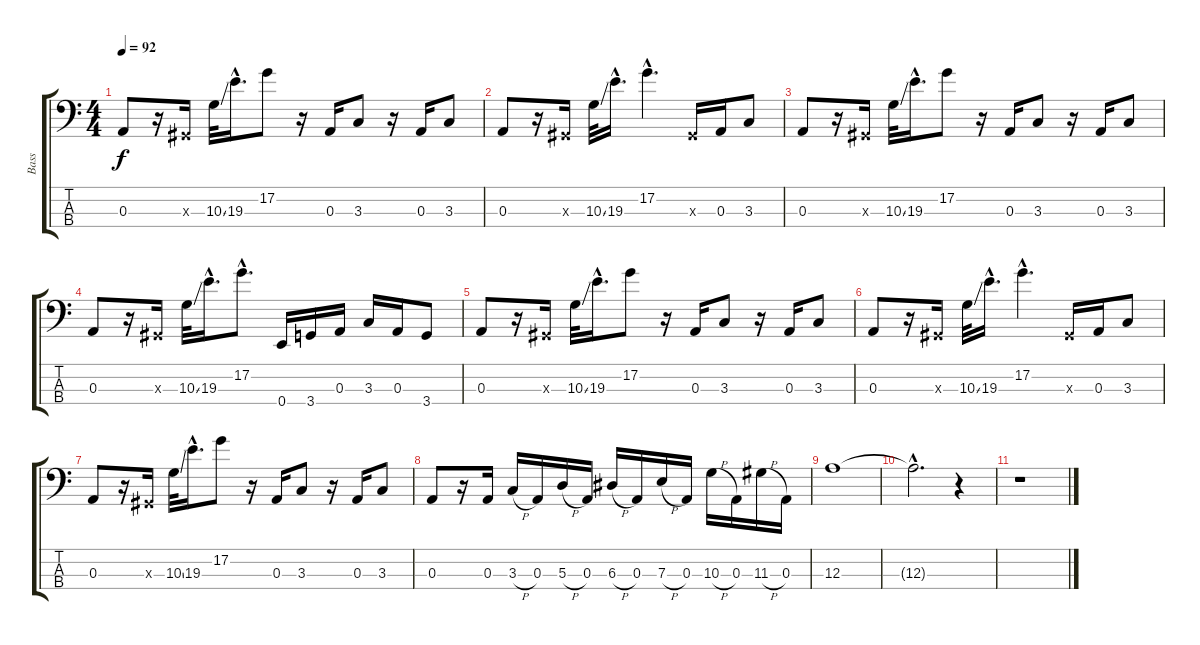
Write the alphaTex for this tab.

\track ("Bass" "Bass") {instrument electricbassfinger}
\staff {score tabs}
\tuning (G2 D2 A1 E1) {hide}
\ts (4 4)
\tempo 92
\clef f4
\ks c
0.3.8{dy f} r.16 -1.3{x}.16 10.3{ss}.32 19.3{hac}.16{d} 17.2.8 r.16 0.3.16 3.3.8 r.16 0.3.16 3.3.8 |
0.3.8 r.16 -1.3{x}.16 10.3{ss}.32 19.3{hac}.16{d} 17.2{hac}.4{d} -1.3{x}.16 0.3.16 3.3.8 |
0.3.8 r.16 -1.3{x}.16 10.3{ss}.32 19.3{hac}.16{d} 17.2.8 r.16 0.3.16 3.3.8 r.16 0.3.16 3.3.8 |
0.3.8 r.16 -1.3{x}.16 10.3{ss}.32 19.3{hac}.16{d} 17.2{hac}.8{d} 0.4.16 3.4.16 0.3.16 3.3.16 0.3.16 3.4.8 |
0.3.8 r.16 -1.3{x}.16 10.3{ss}.32 19.3{hac}.16{d} 17.2.8 r.16 0.3.16 3.3.8 r.16 0.3.16 3.3.8 |
0.3.8 r.16 -1.3{x}.16 10.3{ss}.32 19.3{hac}.16{d} 17.2{hac}.4{d} -1.3{x}.16 0.3.16 3.3.8 |
0.3.8 r.16 -1.3{x}.16 10.3{ss}.32 19.3{hac}.16{d} 17.2.8 r.16 0.3.16 3.3.8 r.16 0.3.16 3.3.8 |
0.3.8 r.16 0.3.16 3.3{h}.16 0.3.16 5.3{h}.16 0.3.16 6.3{h}.16 0.3.16 7.3{h}.16 0.3.16 10.3{h}.16 0.3.16 11.3{h}.16 0.3.16 |
12.3.1 |
12.3{hac t}.2{d} r.4 |
r.1
